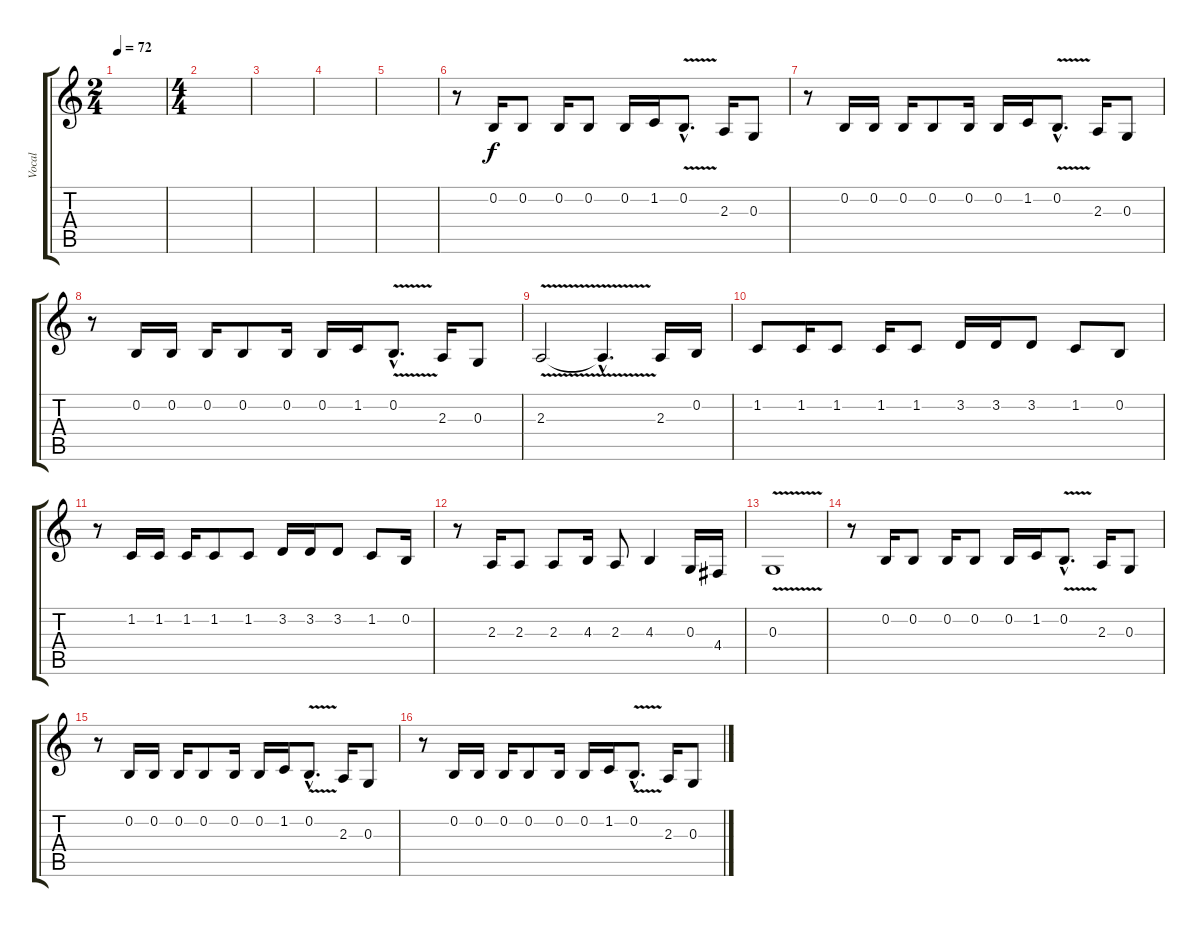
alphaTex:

\track ("Vocal" "Vocal") {instrument harmonica}
\staff {score tabs}
\tuning (E4 B3 G3 D3 A2 E2) {hide}
\ts (2 4)
\tempo 72
\clef g2
\ks c
|
\ts (4 4)
|
|
|
|
r.8 0.2.16 0.2.8 0.2.16 0.2.8 0.2.16 1.2.16 0.2{v hac}.8{d} 2.3.16 0.3.8 |
r.8 0.2.16 0.2.16 0.2.16 0.2.8 0.2.16 0.2.16 1.2.16 0.2{v hac}.8{d} 2.3.16 0.3.8 |
r.8 0.2.16 0.2.16 0.2.16 0.2.8 0.2.16 0.2.16 1.2.16 0.2{v hac}.8{d} 2.3.16 0.3.8 |
2.3{v}.2 2.3{hac t}.4{d} 2.3.16 0.2.16 |
1.2.8 1.2.16 1.2.8 1.2.16 1.2.8 3.2.16 3.2.16 3.2.8 1.2.8 0.2.8 |
r.8 1.2.16 1.2.16 1.2.16 1.2.8 1.2.8 3.2.16 3.2.16 3.2.8 1.2.8 0.2.16 |
r.8 2.3.16 2.3.8 2.3.8 4.3.16 2.3.8 4.3.4 0.3.16 4.4.16 |
0.3{v}.1 |
r.8 0.2.16 0.2.8 0.2.16 0.2.8 0.2.16 1.2.16 0.2{v hac}.8{d} 2.3.16 0.3.8 |
r.8 0.2.16 0.2.16 0.2.16 0.2.8 0.2.16 0.2.16 1.2.16 0.2{v hac}.8{d} 2.3.16 0.3.8 |
r.8 0.2.16 0.2.16 0.2.16 0.2.8 0.2.16 0.2.16 1.2.16 0.2{v hac}.8{d} 2.3.16 0.3.8
